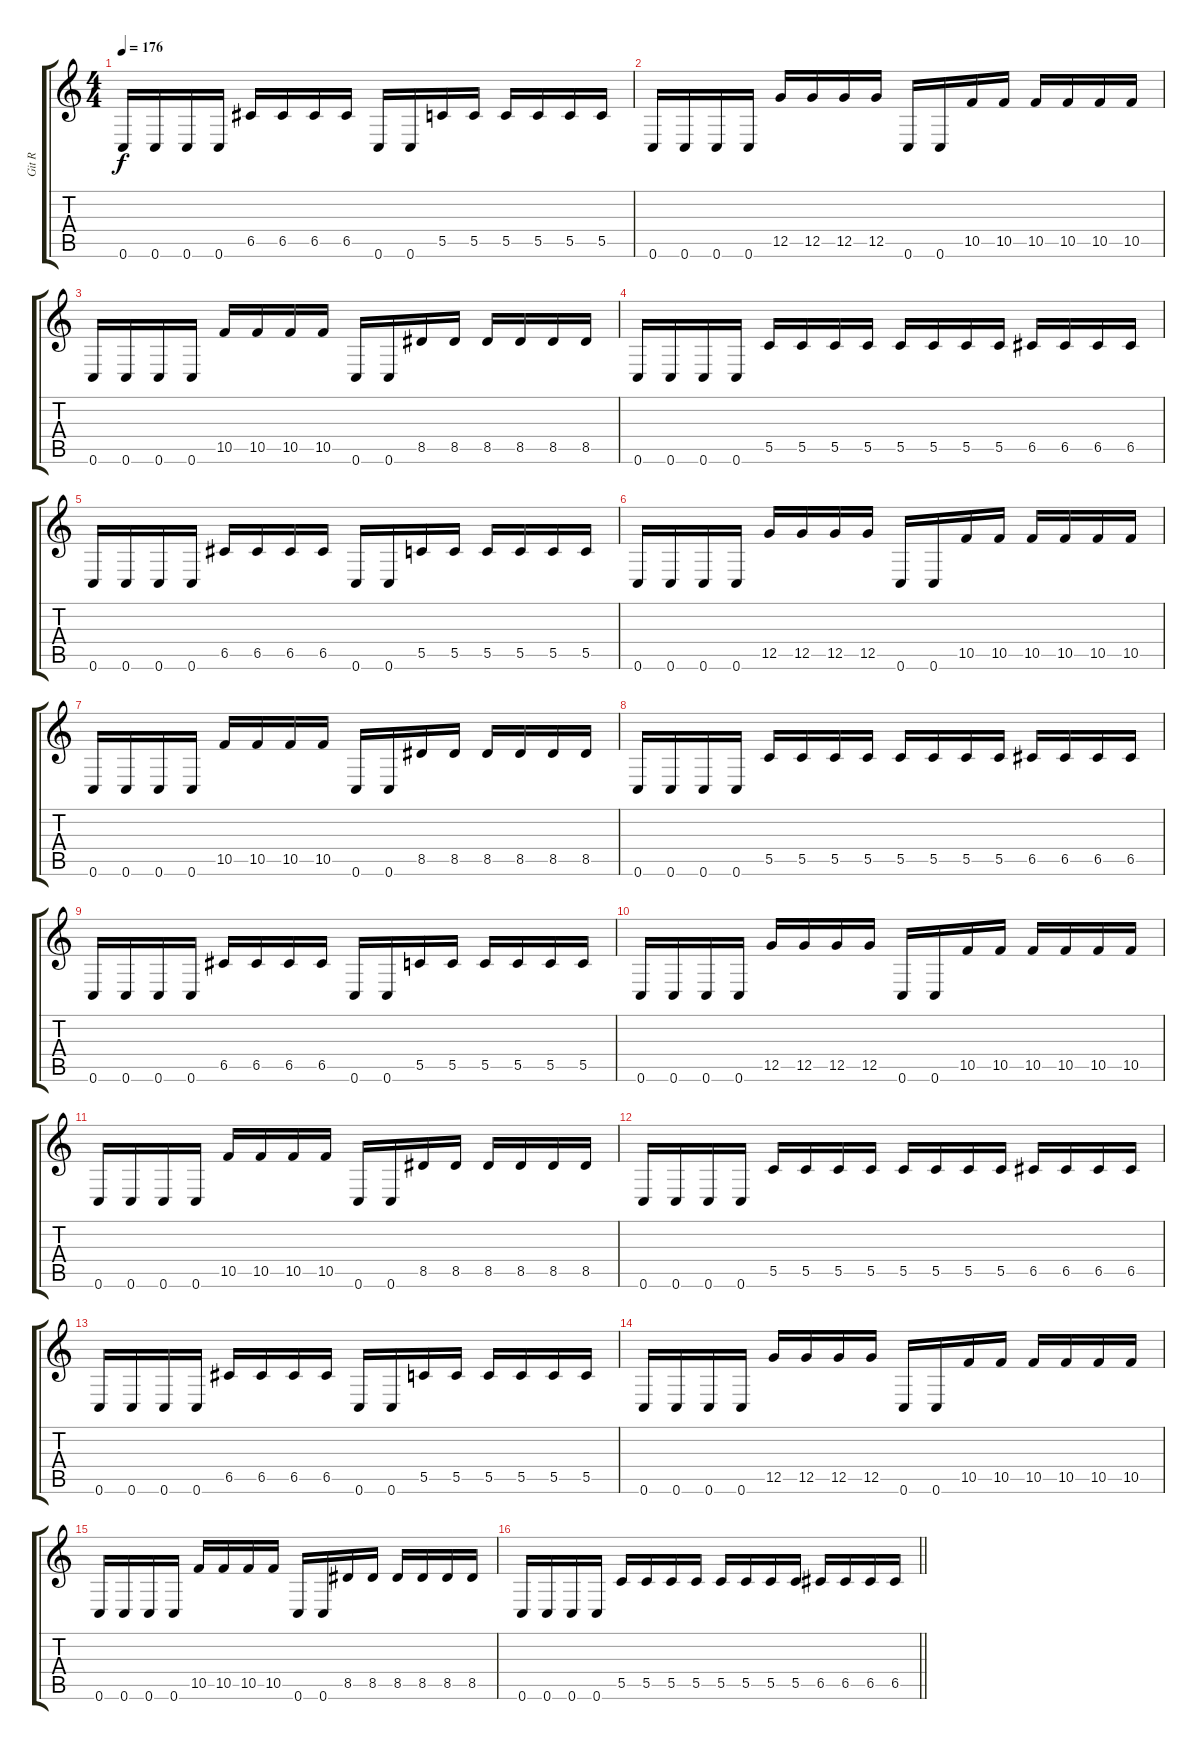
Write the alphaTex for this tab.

\track ("Git R" "Git R") {instrument distortionguitar}
\staff {score tabs}
\tuning (D4 A3 F3 C3 G2 C2) {hide}
\ts (4 4)
\tempo 176
\clef g2
\ks c
0.6.16{dy f} 0.6.16 0.6.16 0.6.16 6.5.16 6.5.16 6.5.16 6.5.16 0.6.16 0.6.16 5.5.16 5.5.16 5.5.16 5.5.16 5.5.16 5.5.16 |
0.6.16 0.6.16 0.6.16 0.6.16 12.5.16 12.5.16 12.5.16 12.5.16 0.6.16 0.6.16 10.5.16 10.5.16 10.5.16 10.5.16 10.5.16 10.5.16 |
0.6.16 0.6.16 0.6.16 0.6.16 10.5.16 10.5.16 10.5.16 10.5.16 0.6.16 0.6.16 8.5.16 8.5.16 8.5.16 8.5.16 8.5.16 8.5.16 |
0.6.16 0.6.16 0.6.16 0.6.16 5.5.16 5.5.16 5.5.16 5.5.16 5.5.16 5.5.16 5.5.16 5.5.16 6.5.16 6.5.16 6.5.16 6.5.16 |
0.6.16 0.6.16 0.6.16 0.6.16 6.5.16 6.5.16 6.5.16 6.5.16 0.6.16 0.6.16 5.5.16 5.5.16 5.5.16 5.5.16 5.5.16 5.5.16 |
0.6.16 0.6.16 0.6.16 0.6.16 12.5.16 12.5.16 12.5.16 12.5.16 0.6.16 0.6.16 10.5.16 10.5.16 10.5.16 10.5.16 10.5.16 10.5.16 |
0.6.16 0.6.16 0.6.16 0.6.16 10.5.16 10.5.16 10.5.16 10.5.16 0.6.16 0.6.16 8.5.16 8.5.16 8.5.16 8.5.16 8.5.16 8.5.16 |
0.6.16 0.6.16 0.6.16 0.6.16 5.5.16 5.5.16 5.5.16 5.5.16 5.5.16 5.5.16 5.5.16 5.5.16 6.5.16 6.5.16 6.5.16 6.5.16 |
0.6.16 0.6.16 0.6.16 0.6.16 6.5.16 6.5.16 6.5.16 6.5.16 0.6.16 0.6.16 5.5.16 5.5.16 5.5.16 5.5.16 5.5.16 5.5.16 |
0.6.16 0.6.16 0.6.16 0.6.16 12.5.16 12.5.16 12.5.16 12.5.16 0.6.16 0.6.16 10.5.16 10.5.16 10.5.16 10.5.16 10.5.16 10.5.16 |
0.6.16 0.6.16 0.6.16 0.6.16 10.5.16 10.5.16 10.5.16 10.5.16 0.6.16 0.6.16 8.5.16 8.5.16 8.5.16 8.5.16 8.5.16 8.5.16 |
0.6.16 0.6.16 0.6.16 0.6.16 5.5.16 5.5.16 5.5.16 5.5.16 5.5.16 5.5.16 5.5.16 5.5.16 6.5.16 6.5.16 6.5.16 6.5.16 |
0.6.16 0.6.16 0.6.16 0.6.16 6.5.16 6.5.16 6.5.16 6.5.16 0.6.16 0.6.16 5.5.16 5.5.16 5.5.16 5.5.16 5.5.16 5.5.16 |
0.6.16 0.6.16 0.6.16 0.6.16 12.5.16 12.5.16 12.5.16 12.5.16 0.6.16 0.6.16 10.5.16 10.5.16 10.5.16 10.5.16 10.5.16 10.5.16 |
0.6.16 0.6.16 0.6.16 0.6.16 10.5.16 10.5.16 10.5.16 10.5.16 0.6.16 0.6.16 8.5.16 8.5.16 8.5.16 8.5.16 8.5.16 8.5.16 |
\barLineRight lightlight
0.6.16 0.6.16 0.6.16 0.6.16 5.5.16 5.5.16 5.5.16 5.5.16 5.5.16 5.5.16 5.5.16 5.5.16 6.5.16 6.5.16 6.5.16 6.5.16
